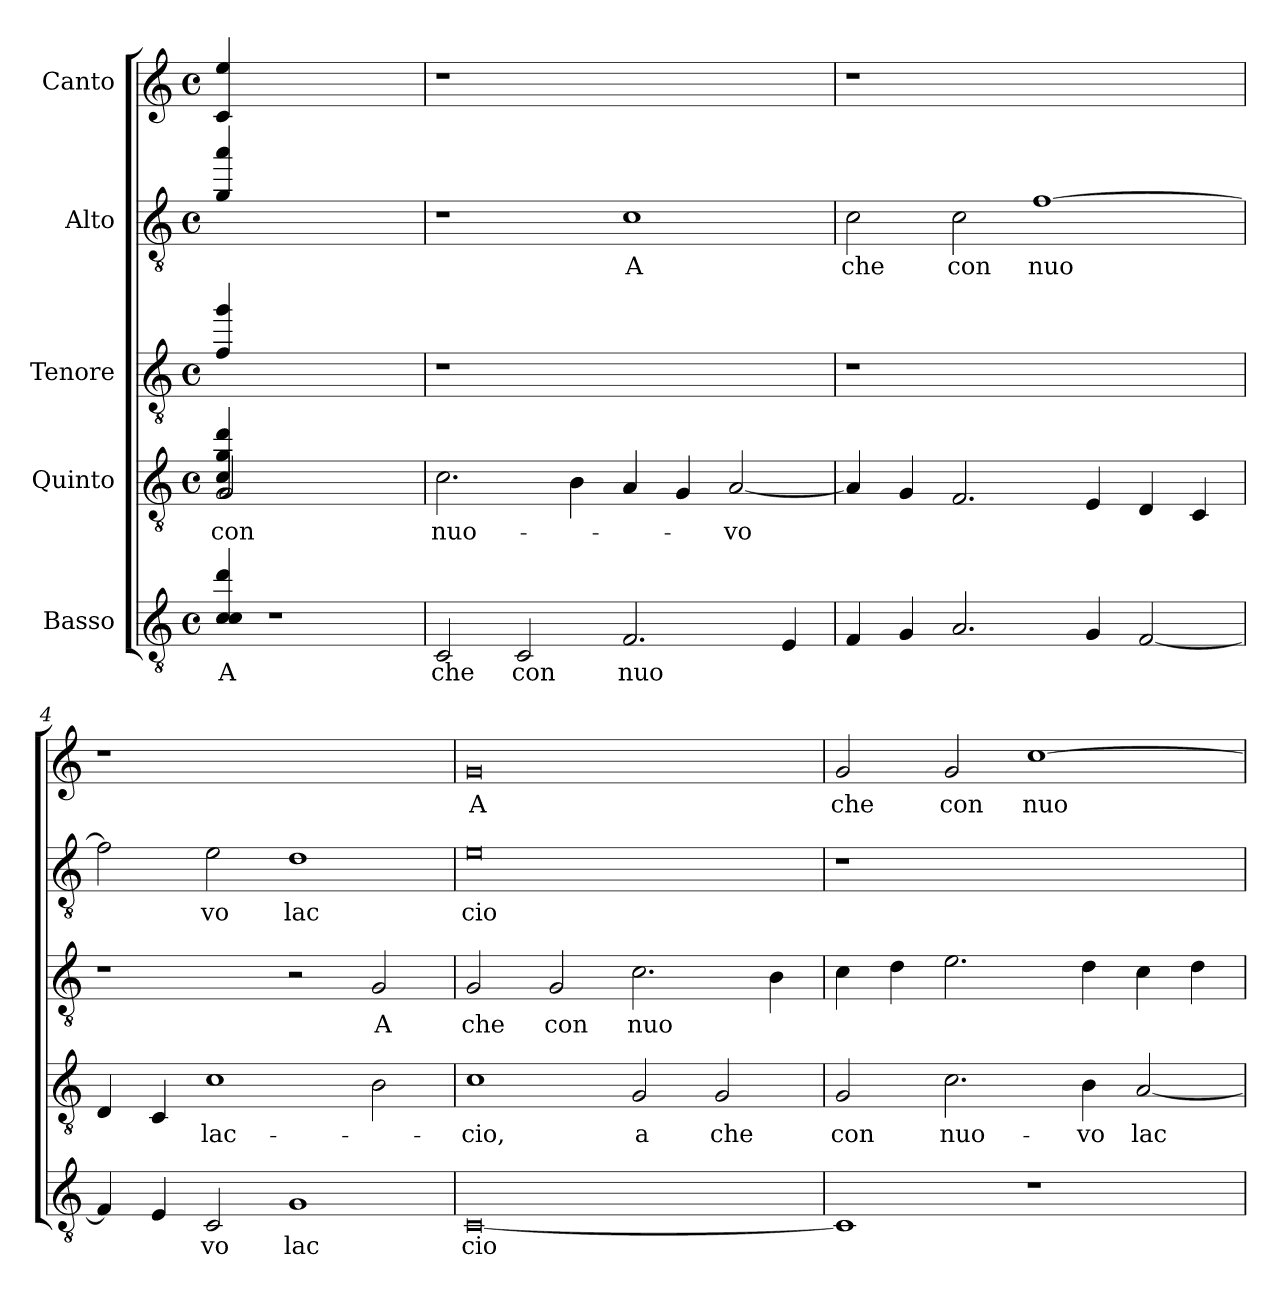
**kern	**text	**kern	**text	**kern	**text	**kern	**text	**kern	**text
*part5	*part5	*part4	*part4	*part3	*part3	*part2	*part2	*part1	*part1
*staff5	*staff5	*staff4	*staff4	*staff3	*staff3	*staff2	*staff2	*staff1	*staff1
*I"Basso	*	*I"Quinto	*	*I"Tenore	*	*I"Alto	*	*I"Canto	*
*clefGv2	*	*clefGv2	*	*clefGv2	*	*clefGv2	*	*clefG2	*
*M4/4	*	*M4/4	*	*M4/4	*	*M4/4	*	*M4/4	*
*met(c)	*	*met(c)	*	*met(c)	*	*met(c)	*	*met(c)	*
=1	=1	=1	=1	=1	=1	=1	=1	=1	=1
!	!LO:LY:b	!	!LO:LY:b	!	!	!	!	!	!
*	*	*^	*	*	*	*	*	*	*
!	!	!	!	!LO:LY:b	!	!	!	!	!	!
*	*	*	*^	*	*	*	*	*	*	*
!	!	!	!	!	!LO:LY:b	!	!	!	!	!	!
4c/ 4c/ 4dd/	A	4c/ 4g/ 4dd/	2G/	2G/	con	4f/ 4gg/	.	4g/ 4aa/	.	4c/ 4ee/	.
1r	.	1ryy	.	.	.	1ryy	.	1ryy	.	1ryy	.
.	.	.	2.ryy	2.ryy	.	.	.	.	.	.	.
=2	=2	=2	=2	=2	=2	=2	=2	=2	=2	=2	=2
!	!LO:LY:b	!	!	!	!LO:LY:b	!	!	!	!	!	!
*	*	*v	*v	*v	*	*	*	*	*	*	*
2C/	che	2.c\	nuo-	1r	.	1r	.	1r	.
!	!LO:LY:b	!	!	!	!	!	!	!	!
2C/	con	.	.	.	.	.	.	.	.
.	.	4B\	.	.	.	.	.	.	.
!	!LO:LY:b	!	!	!	!	!	!LO:LY:b	!	!
2.F/	nuo	4A/	.	1ryy	.	1c	A	1ryy	.
.	.	4G/	.	.	.	.	.	.	.
!	!	!	!LO:LY:b	!	!	!	!	!	!
.	.	[2A/	-vo	.	.	.	.	.	.
4E/	.	.	.	.	.	.	.	.	.
=3	=3	=3	=3	=3	=3	=3	=3	=3	=3
!	!	!	!	!	!	!	!LO:LY:b	!	!
4F/	.	4A/]	.	1r	.	2c\	che	1r	.
4G/	.	4G/	.	.	.	.	.	.	.
!	!	!	!	!	!	!	!LO:LY:b	!	!
2.A/	.	2.F/	.	.	.	2c\	con	.	.
!	!	!	!	!	!	!	!LO:LY:b	!	!
.	.	.	.	1ryy	.	[1f	nuo	1ryy	.
4G/	.	4E/	.	.	.	.	.	.	.
[2F/	.	4D/	.	.	.	.	.	.	.
.	.	4C/	.	.	.	.	.	.	.
=4	=4	=4	=4	=4	=4	=4	=4	=4	=4
4F/]	.	4D/	.	1r	.	2f\]	.	1r	.
4E/	.	4C/	.	.	.	.	.	.	.
!	!LO:LY:b	!	!LO:LY:b	!	!	!	!LO:LY:b	!	!
2C/	vo	1c	lac-	.	.	2e\	vo	.	.
!	!LO:LY:b	!	!	!	!	!	!LO:LY:b	!	!
1G	lac	.	.	2r	.	1d	lac	1ryy	.
!	!	!	!	!	!LO:LY:b	!	!	!	!
.	.	2B\	.	2G/	A	.	.	.	.
=5	=5	=5	=5	=5	=5	=5	=5	=5	=5
!	!LO:LY:b	!	!LO:LY:b	!	!LO:LY:b	!	!LO:LY:b	!	!LO:LY:b
[0C	cio	1c	-cio,	2G/	che	0e	cio	0g	A
!	!	!	!	!	!LO:LY:b	!	!	!	!
.	.	.	.	2G/	con	.	.	.	.
!	!	!	!LO:LY:b	!	!LO:LY:b	!	!	!	!
.	.	2G/	a	2.c\	nuo	.	.	.	.
!	!	!	!LO:LY:b	!	!	!	!	!	!
.	.	2G/	che	.	.	.	.	.	.
.	.	.	.	4B\	.	.	.	.	.
!!LO:LB:g=z
=6	=6	=6	=6	=6	=6	=6	=6	=6	=6
!	!	!	!LO:LY:b	!	!	!	!	!	!LO:LY:b
1C]	.	2G/	con	4c\	.	1r	.	2g/	che
.	.	.	.	4d\	.	.	.	.	.
!	!	!	!LO:LY:b	!	!	!	!	!	!LO:LY:b
.	.	2.c\	nuo-	2.e\	.	.	.	2g/	con
!	!	!	!	!	!	!	!	!	!LO:LY:b
1r	.	.	.	.	.	1ryy	.	[1cc	nuo
!	!	!	!LO:LY:b	!	!	!	!	!	!
.	.	4B\	-vo	4d\	.	.	.	.	.
!	!	!	!LO:LY:b	!	!	!	!	!	!
.	.	[2A/	lac-	4c\	.	.	.	.	.
.	.	.	.	4d\	.	.	.	.	.
=	=	=	=	=	=	=	=	=	=
*-	*-	*-	*-	*-	*-	*-	*-	*-	*-
